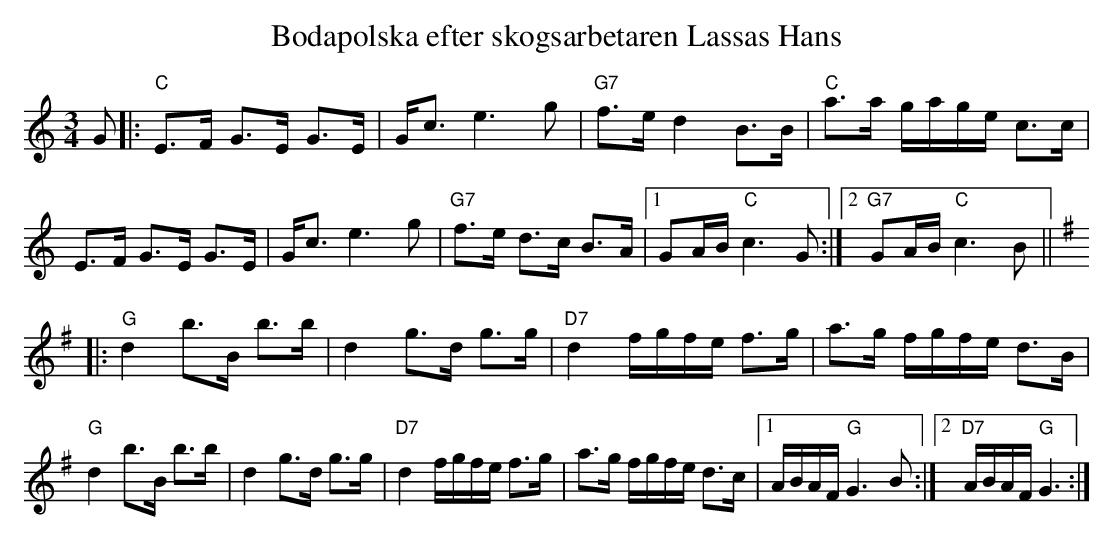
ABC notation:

X:1
T:Bodapolska efter skogsarbetaren Lassas Hans
L:1/4
M:3/4
K:C
V:1
G/ |: "C" E/>F/ G/>E/ G/>E/ | G/<c/ e3/2 g/ | "G7" f/>e/ d B/>B/ |  "C" a/>a/ g/4a/4g/4e/4 c/>c/ |
E/>F/ G/>E/ G/>E/ | G/<c/ e3/2 g/ | "G7" f/>e/ d/>c/ B/>A/ |1  G/A/4B/4 "C" c3/2 G/ :|2 "G7" G/A/4B/4 "C" c3/2 B/ ||
|:[K:G] "G" d b/>B/ b/>b/ | d g/>d/ g/>g/ |  "D7" d f/4g/4f/4e/4 f/>g/ | a/>g/ f/4g/4f/4e/4 d/>B/ |
"G" d b/>B/ b/>b/ | d g/>d/ g/>g/ |  "D7" d f/4g/4f/4e/4 f/>g/ | a/>g/ f/4g/4f/4e/4 d/>c/ |1 A/4B/4A/4F/4 "G" G3/2 B/ :|2 "D7" A/4B/4A/4F/4 "G" G3/2 :|
